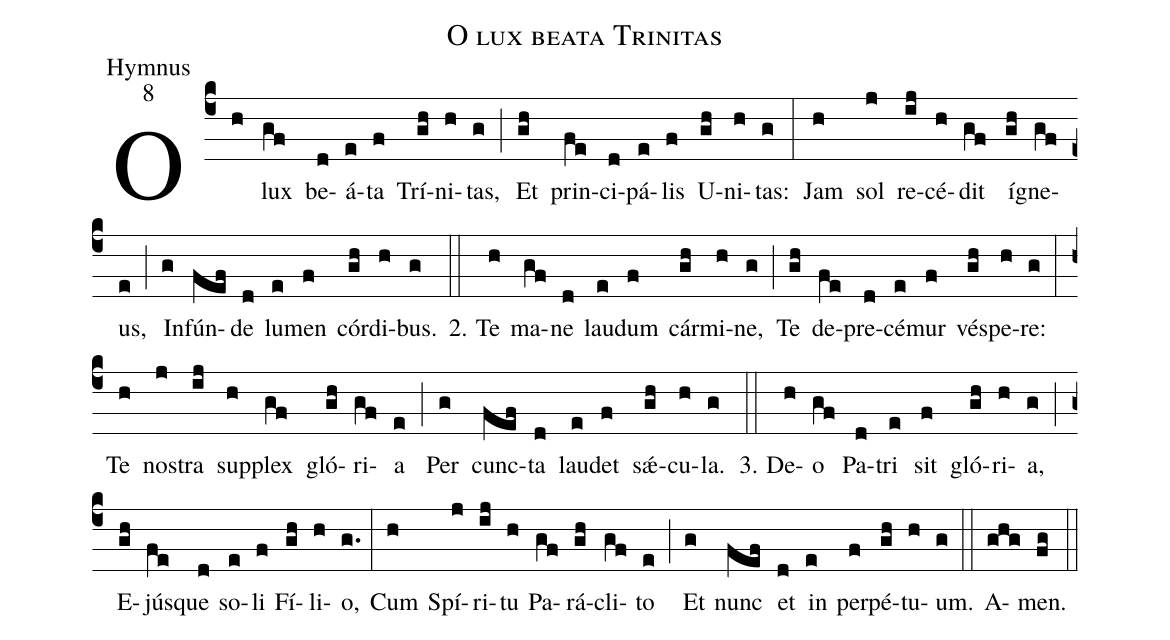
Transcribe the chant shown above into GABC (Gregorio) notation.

name:O lux beata Trinitas;
office-part:Hymnus;
mode:8;
%%
(c4) O(h) lux(gf) be(d)á(e)ta(f) Trí(gh)ni(h)tas,(g) (;)
Et(gh) prin(fe)ci(d)pá(e)lis(f) U(gh)ni(h)tas:(g) (:)
Jam(h) sol(j) re(ij)cé(h)dit(gf) í(gh)gne(gf)us,(e) (;)
In(g)fún(fef)de(d) lu(e)men(f) cór(gh)di(h)bus.(g) (::)

2. Te(h) ma(gf)ne(d) lau(e)dum(f) cár(gh)mi(h)ne,(g) (;)
Te(gh) de(fe)pre(d)cé(e)mur(f) vés(gh)pe(h)re:(g) (:)
Te(h) nos(j)tra(ij) sup(h)plex(gf) gló(gh)ri(gf)a(e) (;)
Per(g) cunc(fef)ta(d) lau(e)det(f) sǽ(gh)cu(h)la.(g) (::)

3. De(h)o(gf) Pa(d)tri(e) sit(f) gló(gh)ri(h)a,(g) (;)
E(gh)jús(fe)que(d) so(e)li(f) Fí(gh)li(h)o,(g.) (:)
Cum(h) Spí(j)ri(ij)tu(h) Pa(gf)rá(gh)cli(gf)to(e) (;)
Et(g) nunc(fef) et(d) in(e) per(f)pé(gh)tu(h)um.(g) (::)
A(ghg)men.(fg) (::)
